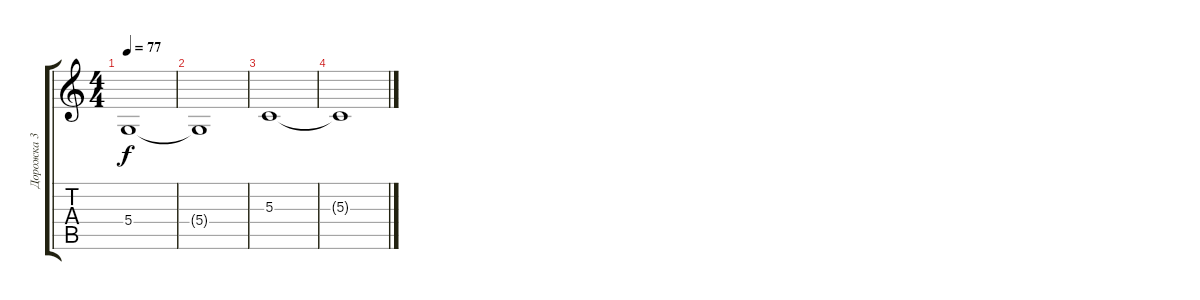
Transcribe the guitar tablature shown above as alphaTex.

\track ("Дорожка 3" "Дорожка 3") {instrument drawbarorgan}
\staff {score tabs}
\tuning (E4 B3 G3 D3 A2 E2) {hide}
\ts (4 4)
\tempo 77
\clef g2
\ks c
5.4.1{dy f} |
5.4{t}.1 |
5.3.1{volume 0} |
5.3{t}.1
